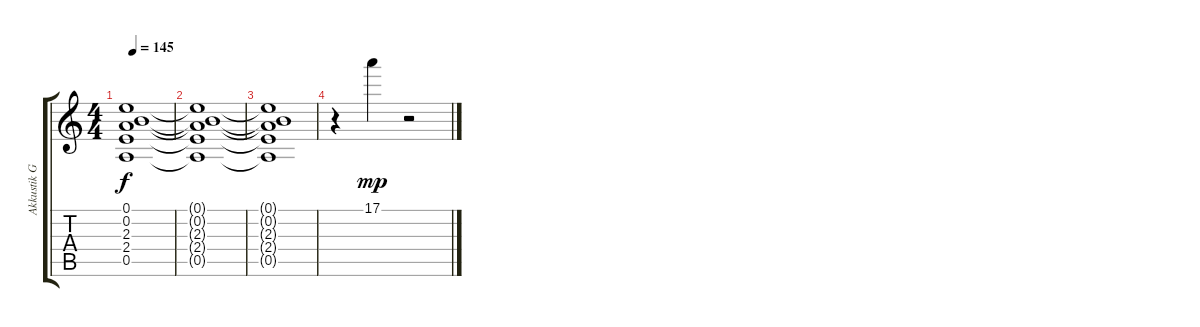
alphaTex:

\track ("Akkustik Gitarre" "Akkustik G") {instrument acousticguitarsteel}
\staff {score tabs}
\tuning (E4 B3 G3 D3 A2 E2) {hide}
\ts (4 4)
\tempo 145
\clef g2
\ks c
(0.1{t} 0.2{t} 2.3{t} 2.4{t} 0.5{t}).1{dy f} |
(0.1{t} 0.2{t} 2.3{t} 2.4{t} 0.5{t}).1 |
(0.1{t} 0.2{t} 2.3{t} 2.4{t} 0.5{t}).1 |
r.4 17.1.4{dy mp} r.2
